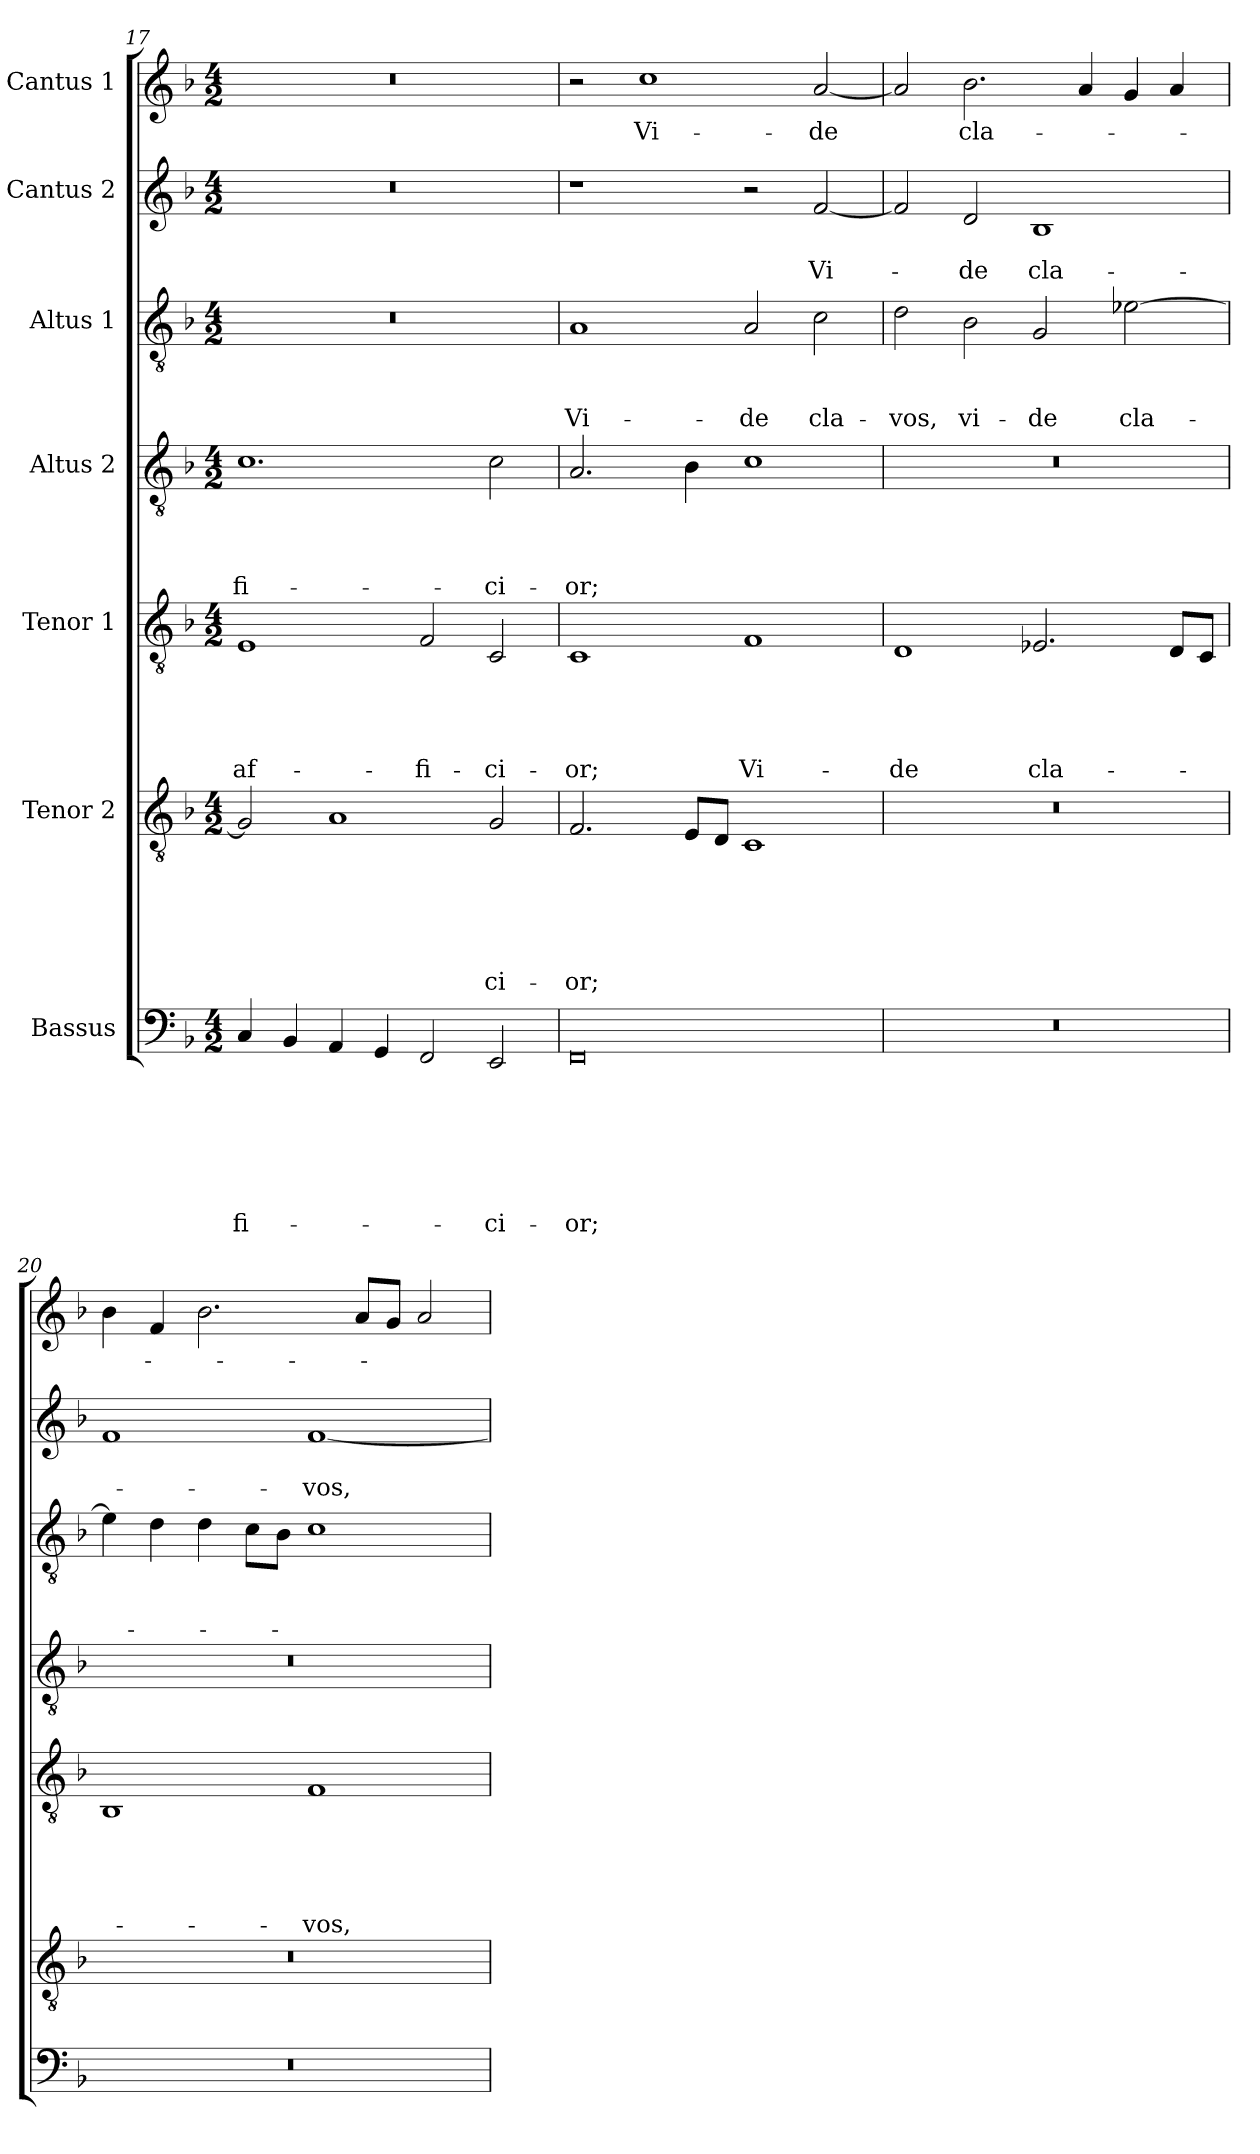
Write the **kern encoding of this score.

**kern	**text	**text	**text	**text	**text	**text	**text	**kern	**text	**text	**text	**text	**text	**text	**kern	**text	**text	**text	**text	**text	**kern	**text	**text	**text	**text	**kern	**text	**text	**text	**kern	**text	**text	**kern	**text
*part7	*part7	*part7	*part7	*part7	*part7	*part7	*part7	*part6	*part6	*part6	*part6	*part6	*part6	*part6	*part5	*part5	*part5	*part5	*part5	*part5	*part4	*part4	*part4	*part4	*part4	*part3	*part3	*part3	*part3	*part2	*part2	*part2	*part1	*part1
*staff7	*staff7	*staff7	*staff7	*staff7	*staff7	*staff7	*staff7	*staff6	*staff6	*staff6	*staff6	*staff6	*staff6	*staff6	*staff5	*staff5	*staff5	*staff5	*staff5	*staff5	*staff4	*staff4	*staff4	*staff4	*staff4	*staff3	*staff3	*staff3	*staff3	*staff2	*staff2	*staff2	*staff1	*staff1
*I"Bassus	*	*	*	*	*	*	*	*I"Tenor 2	*	*	*	*	*	*	*I"Tenor 1	*	*	*	*	*	*I"Altus 2	*	*	*	*	*I"Altus 1	*	*	*	*I"Cantus 2	*	*	*I"Cantus 1	*
*clefF4	*	*	*	*	*	*	*	*clefGv2	*	*	*	*	*	*	*clefGv2	*	*	*	*	*	*clefGv2	*	*	*	*	*clefGv2	*	*	*	*clefG2	*	*	*clefG2	*
*k[b-]	*	*	*	*	*	*	*	*k[b-]	*	*	*	*	*	*	*k[b-]	*	*	*	*	*	*k[b-]	*	*	*	*	*k[b-]	*	*	*	*k[b-]	*	*	*k[b-]	*
*d:	*	*	*	*	*	*	*	*d:	*	*	*	*	*	*	*d:	*	*	*	*	*	*d:	*	*	*	*	*d:	*	*	*	*d:	*	*	*d:	*
*M4/2	*	*	*	*	*	*	*	*M4/2	*	*	*	*	*	*	*M4/2	*	*	*	*	*	*M4/2	*	*	*	*	*M4/2	*	*	*	*M4/2	*	*	*M4/2	*
=17	=17	=17	=17	=17	=17	=17	=17	=17	=17	=17	=17	=17	=17	=17	=17	=17	=17	=17	=17	=17	=17	=17	=17	=17	=17	=17	=17	=17	=17	=17	=17	=17	=17	=17
!	!	!	!	!	!	!	!LO:LY:b	!	!	!	!	!	!	!	!	!	!	!	!	!LO:LY:b	!	!	!	!	!LO:LY:b	!	!	!	!	!	!	!	!	!
4C/	.	.	.	.	.	.	-fi-	2G/]	.	.	.	.	.	.	1E	.	.	.	.	af-	1.c	.	.	.	-fi-	0r	.	.	.	0r	.	.	0r	.
4BB-/	.	.	.	.	.	.	.	.	.	.	.	.	.	.	.	.	.	.	.	.	.	.	.	.	.	.	.	.	.	.	.	.	.	.
4AA/	.	.	.	.	.	.	.	1A	.	.	.	.	.	.	.	.	.	.	.	.	.	.	.	.	.	.	.	.	.	.	.	.	.	.
4GG/	.	.	.	.	.	.	.	.	.	.	.	.	.	.	.	.	.	.	.	.	.	.	.	.	.	.	.	.	.	.	.	.	.	.
!	!	!	!	!	!	!	!	!	!	!	!	!	!	!	!	!	!	!	!	!LO:LY:b	!	!	!	!	!	!	!	!	!	!	!	!	!	!
2FF/	.	.	.	.	.	.	.	.	.	.	.	.	.	.	2F/	.	.	.	.	-fi-	.	.	.	.	.	.	.	.	.	.	.	.	.	.
!	!	!	!	!	!	!	!LO:LY:b	!	!	!	!	!	!	!LO:LY:b	!	!	!	!	!	!LO:LY:b	!	!	!	!	!LO:LY:b	!	!	!	!	!	!	!	!	!
2EE/	.	.	.	.	.	.	-ci-	2G/	.	.	.	.	.	-ci-	2C/	.	.	.	.	-ci-	2c\	.	.	.	-ci-	.	.	.	.	.	.	.	.	.
=18	=18	=18	=18	=18	=18	=18	=18	=18	=18	=18	=18	=18	=18	=18	=18	=18	=18	=18	=18	=18	=18	=18	=18	=18	=18	=18	=18	=18	=18	=18	=18	=18	=18	=18
!	!	!	!	!	!	!	!LO:LY:b	!	!	!	!	!	!	!LO:LY:b	!	!	!	!	!	!LO:LY:b	!	!	!	!	!LO:LY:b	!	!	!	!LO:LY:b	!	!	!	!	!
0FF	.	.	.	.	.	.	-or;	2.F/	.	.	.	.	.	-or;	1C	.	.	.	.	-or;	2.A/	.	.	.	-or;	1A	.	.	Vi-	1r	.	.	2r	.
!	!	!	!	!	!	!	!	!	!	!	!	!	!	!	!	!	!	!	!	!	!	!	!	!	!	!	!	!	!	!	!	!	!	!LO:LY:b
.	.	.	.	.	.	.	.	.	.	.	.	.	.	.	.	.	.	.	.	.	.	.	.	.	.	.	.	.	.	.	.	.	1cc	Vi-
.	.	.	.	.	.	.	.	8E/L	.	.	.	.	.	.	.	.	.	.	.	.	4B-\	.	.	.	.	.	.	.	.	.	.	.	.	.
.	.	.	.	.	.	.	.	8D/J	.	.	.	.	.	.	.	.	.	.	.	.	.	.	.	.	.	.	.	.	.	.	.	.	.	.
!	!	!	!	!	!	!	!	!	!	!	!	!	!	!	!	!	!	!	!	!LO:LY:b	!	!	!	!	!	!	!	!	!LO:LY:b	!	!	!	!	!
.	.	.	.	.	.	.	.	1C	.	.	.	.	.	.	1F	.	.	.	.	Vi-	1c	.	.	.	.	2A/	.	.	-de	2r	.	.	.	.
!	!	!	!	!	!	!	!	!	!	!	!	!	!	!	!	!	!	!	!	!	!	!	!	!	!	!	!	!	!LO:LY:b	!	!	!LO:LY:b	!	!LO:LY:b
.	.	.	.	.	.	.	.	.	.	.	.	.	.	.	.	.	.	.	.	.	.	.	.	.	.	2c\	.	.	cla-	[2f/	.	Vi-	[2a/	-de
=19	=19	=19	=19	=19	=19	=19	=19	=19	=19	=19	=19	=19	=19	=19	=19	=19	=19	=19	=19	=19	=19	=19	=19	=19	=19	=19	=19	=19	=19	=19	=19	=19	=19	=19
!	!	!	!	!	!	!	!	!	!	!	!	!	!	!	!	!	!	!	!	!LO:LY:b	!	!	!	!	!	!	!	!	!LO:LY:b	!	!	!	!	!
0r	.	.	.	.	.	.	.	0r	.	.	.	.	.	.	1D	.	.	.	.	-de	0r	.	.	.	.	2d\	.	.	-vos,	2f/]	.	.	2a/]	.
!	!	!	!	!	!	!	!	!	!	!	!	!	!	!	!	!	!	!	!	!	!	!	!	!	!	!	!	!	!LO:LY:b	!	!	!LO:LY:b	!	!LO:LY:b
.	.	.	.	.	.	.	.	.	.	.	.	.	.	.	.	.	.	.	.	.	.	.	.	.	.	2B-\	.	.	vi-	2d/	.	-de	2.b-\	cla-
!	!	!	!	!	!	!	!	!	!	!	!	!	!	!	!	!	!	!	!	!LO:LY:b	!	!	!	!	!	!	!	!	!LO:LY:b	!	!	!LO:LY:b	!	!
.	.	.	.	.	.	.	.	.	.	.	.	.	.	.	2.E-X/	.	.	.	.	cla-	.	.	.	.	.	2G/	.	.	-de	1B-	.	cla-	.	.
.	.	.	.	.	.	.	.	.	.	.	.	.	.	.	.	.	.	.	.	.	.	.	.	.	.	.	.	.	.	.	.	.	4a/	.
!	!	!	!	!	!	!	!	!	!	!	!	!	!	!	!	!	!	!	!	!	!	!	!	!	!	!	!	!	!LO:LY:b	!	!	!	!	!
.	.	.	.	.	.	.	.	.	.	.	.	.	.	.	.	.	.	.	.	.	.	.	.	.	.	[2e-X\	.	.	cla-	.	.	.	4g/	.
.	.	.	.	.	.	.	.	.	.	.	.	.	.	.	8D/L	.	.	.	.	.	.	.	.	.	.	.	.	.	.	.	.	.	4a/	.
.	.	.	.	.	.	.	.	.	.	.	.	.	.	.	8C/J	.	.	.	.	.	.	.	.	.	.	.	.	.	.	.	.	.	.	.
=20	=20	=20	=20	=20	=20	=20	=20	=20	=20	=20	=20	=20	=20	=20	=20	=20	=20	=20	=20	=20	=20	=20	=20	=20	=20	=20	=20	=20	=20	=20	=20	=20	=20	=20
0r	.	.	.	.	.	.	.	0r	.	.	.	.	.	.	1BB-	.	.	.	.	.	0r	.	.	.	.	4e-\]	.	.	.	1f	.	.	4b-\	.
.	.	.	.	.	.	.	.	.	.	.	.	.	.	.	.	.	.	.	.	.	.	.	.	.	.	4d\	.	.	.	.	.	.	4f/	.
.	.	.	.	.	.	.	.	.	.	.	.	.	.	.	.	.	.	.	.	.	.	.	.	.	.	4d\	.	.	.	.	.	.	2.b-\	.
.	.	.	.	.	.	.	.	.	.	.	.	.	.	.	.	.	.	.	.	.	.	.	.	.	.	8c\L	.	.	.	.	.	.	.	.
.	.	.	.	.	.	.	.	.	.	.	.	.	.	.	.	.	.	.	.	.	.	.	.	.	.	8B-\J	.	.	.	.	.	.	.	.
!	!	!	!	!	!	!	!	!	!	!	!	!	!	!	!	!	!	!	!	!LO:LY:b	!	!	!	!	!	!	!	!	!	!	!	!LO:LY:b	!	!
.	.	.	.	.	.	.	.	.	.	.	.	.	.	.	1F	.	.	.	.	-vos,	.	.	.	.	.	1c	.	.	.	[1f	.	-vos,	.	.
.	.	.	.	.	.	.	.	.	.	.	.	.	.	.	.	.	.	.	.	.	.	.	.	.	.	.	.	.	.	.	.	.	8a/L	.
.	.	.	.	.	.	.	.	.	.	.	.	.	.	.	.	.	.	.	.	.	.	.	.	.	.	.	.	.	.	.	.	.	8g/J	.
.	.	.	.	.	.	.	.	.	.	.	.	.	.	.	.	.	.	.	.	.	.	.	.	.	.	.	.	.	.	.	.	.	2a/	.
=	=	=	=	=	=	=	=	=	=	=	=	=	=	=	=	=	=	=	=	=	=	=	=	=	=	=	=	=	=	=	=	=	=	=
*-	*-	*-	*-	*-	*-	*-	*-	*-	*-	*-	*-	*-	*-	*-	*-	*-	*-	*-	*-	*-	*-	*-	*-	*-	*-	*-	*-	*-	*-	*-	*-	*-	*-	*-
